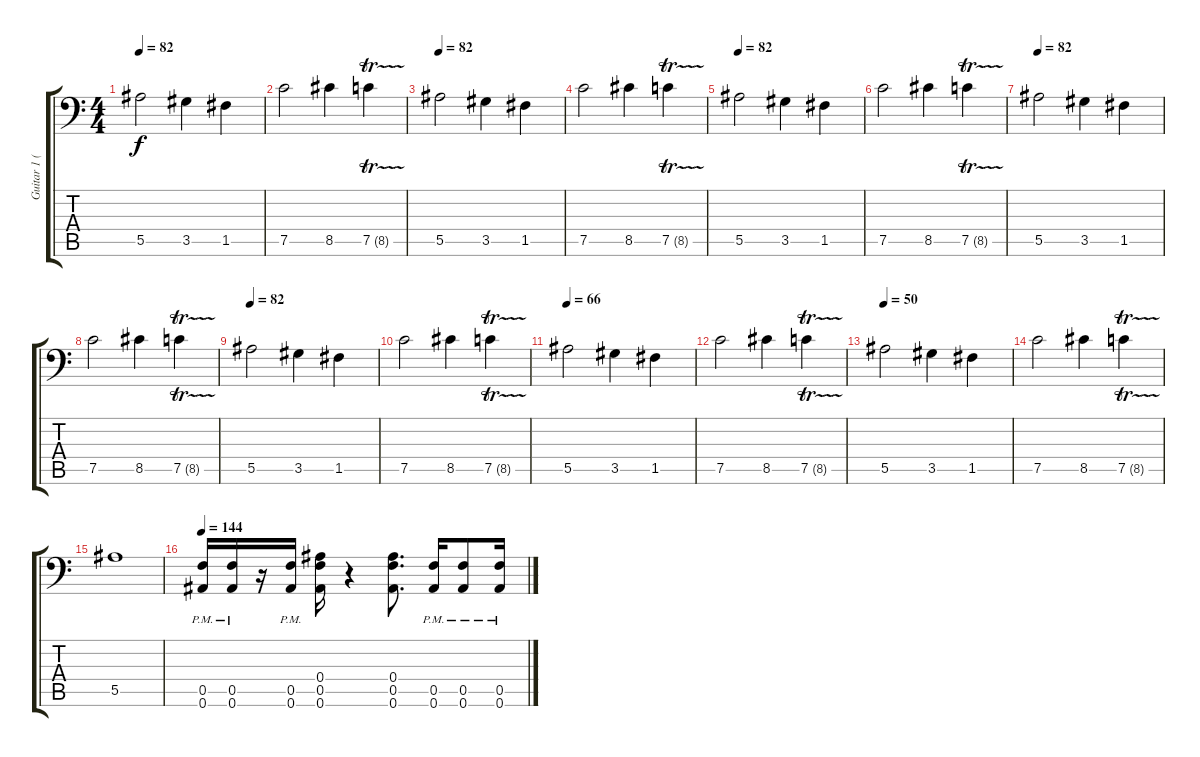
\track ("Guitar 1 (Right)" "Guitar 1 (") {instrument distortionguitar}
\staff {score tabs}
\tuning (C4 G3 Eb3 Bb2 F2 Bb1) {hide}
\ts (4 4)
\tempo 82
\clef f4
\ks c
5.5.2{dy f} 3.5.4 1.5.4 |
7.5.2 8.5.4 7.5{tr (8 32)}.4 |
\tempo 82
5.5.2 3.5.4 1.5.4 |
7.5.2 8.5.4 7.5{tr (8 32)}.4 |
\tempo 82
5.5.2 3.5.4 1.5.4 |
7.5.2 8.5.4 7.5{tr (8 32)}.4 |
\tempo 82
5.5.2 3.5.4 1.5.4 |
7.5.2 8.5.4 7.5{tr (8 32)}.4 |
\tempo 82
5.5.2 3.5.4 1.5.4 |
7.5.2 8.5.4 7.5{tr (8 32)}.4 |
\tempo 66
5.5.2 3.5.4 1.5.4 |
7.5.2 8.5.4 7.5{tr (8 32)}.4 |
\tempo 50
5.5.2 3.5.4 1.5.4 |
7.5.2 8.5.4 7.5{tr (8 32)}.4 |
5.5.1 |
\tempo 144
(0.5{pm} 0.6{pm}).16 (0.5{pm} 0.6{pm}).16 r.16 (0.5{pm} 0.6{pm}).16 (0.4 0.5 0.6).16 r.4 (0.4 0.5 0.6).8{d} (0.5{pm} 0.6{pm}).16 (0.5{pm} 0.6{pm}).8 (0.5{pm} 0.6{pm}).16
